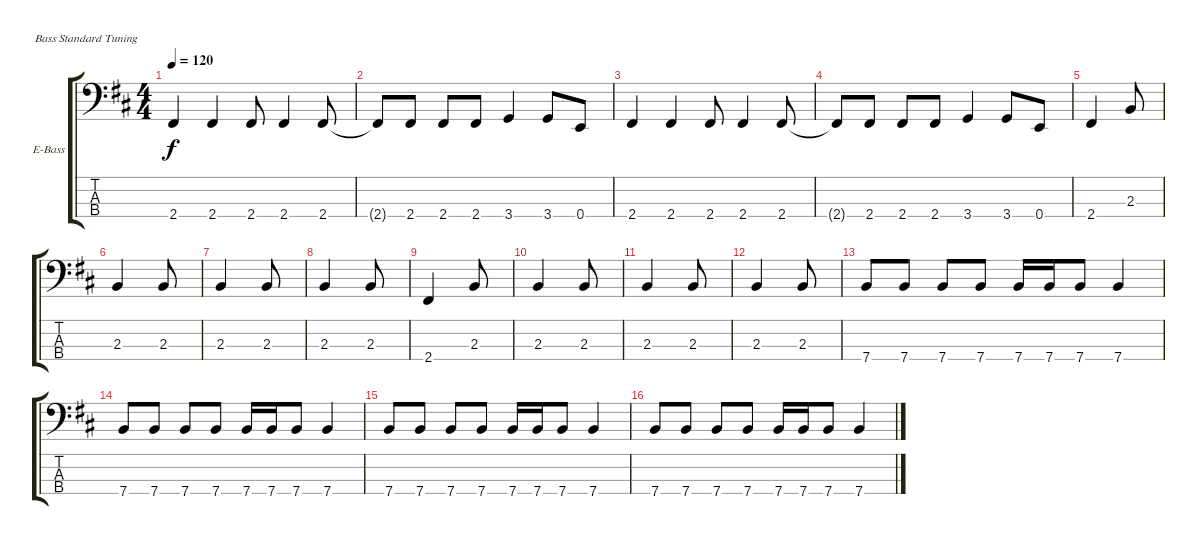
\defaultSystemsLayout 4
\bracketExtendMode groupsimilarinstruments
\firstSystemTrackNameOrientation horizontal
\otherSystemsTrackNameOrientation horizontal
\track ("Electric Bass" "E-Bass") {instrument electricbassfinger}
\staff {score tabs}
\tuning (G2 D2 A1 E1)
\ts (4 4)
\tempo 120
\clef f4
\scale
1.1261
\ks d
2.4.4{dy f} 2.4.4 2.4.8 2.4.4 2.4.8 |
\scale
0.936948 2.4{t}.8 2.4.8 2.4.8 2.4.8 3.4.4 3.4.8 0.4.8 |
\scale
0.936948 2.4.4 2.4.4 2.4.8 2.4.4 2.4.8 |
\scale
1.1261 2.4{t}.8 2.4.8 2.4.8 2.4.8 3.4.4 3.4.8 0.4.8 |
\scale
0.936948 2.4.4 2.3.8 |
\scale
0.936948 2.3.4 2.3.8 |
\scale
1.1261 2.3.4 2.3.8 |
\scale
0.936948 2.3.4 2.3.8 |
\scale
0.936948 2.4.4 2.3.8 |
\scale
1.1261 2.3.4 2.3.8 |
\scale
0.936948 2.3.4 2.3.8 |
\scale
0.936948 2.3.4 2.3.8 |
\scale
1.1261 7.4.8 7.4.8 7.4.8 7.4.8 7.4.16 7.4.16 7.4.8 7.4.4 |
\scale
0.936948 7.4.8 7.4.8 7.4.8 7.4.8 7.4.16 7.4.16 7.4.8 7.4.4 |
\scale
0.936948 7.4.8 7.4.8 7.4.8 7.4.8 7.4.16 7.4.16 7.4.8 7.4.4 |
\scale
1.1261 7.4.8 7.4.8 7.4.8 7.4.8 7.4.16 7.4.16 7.4.8 7.4.4
